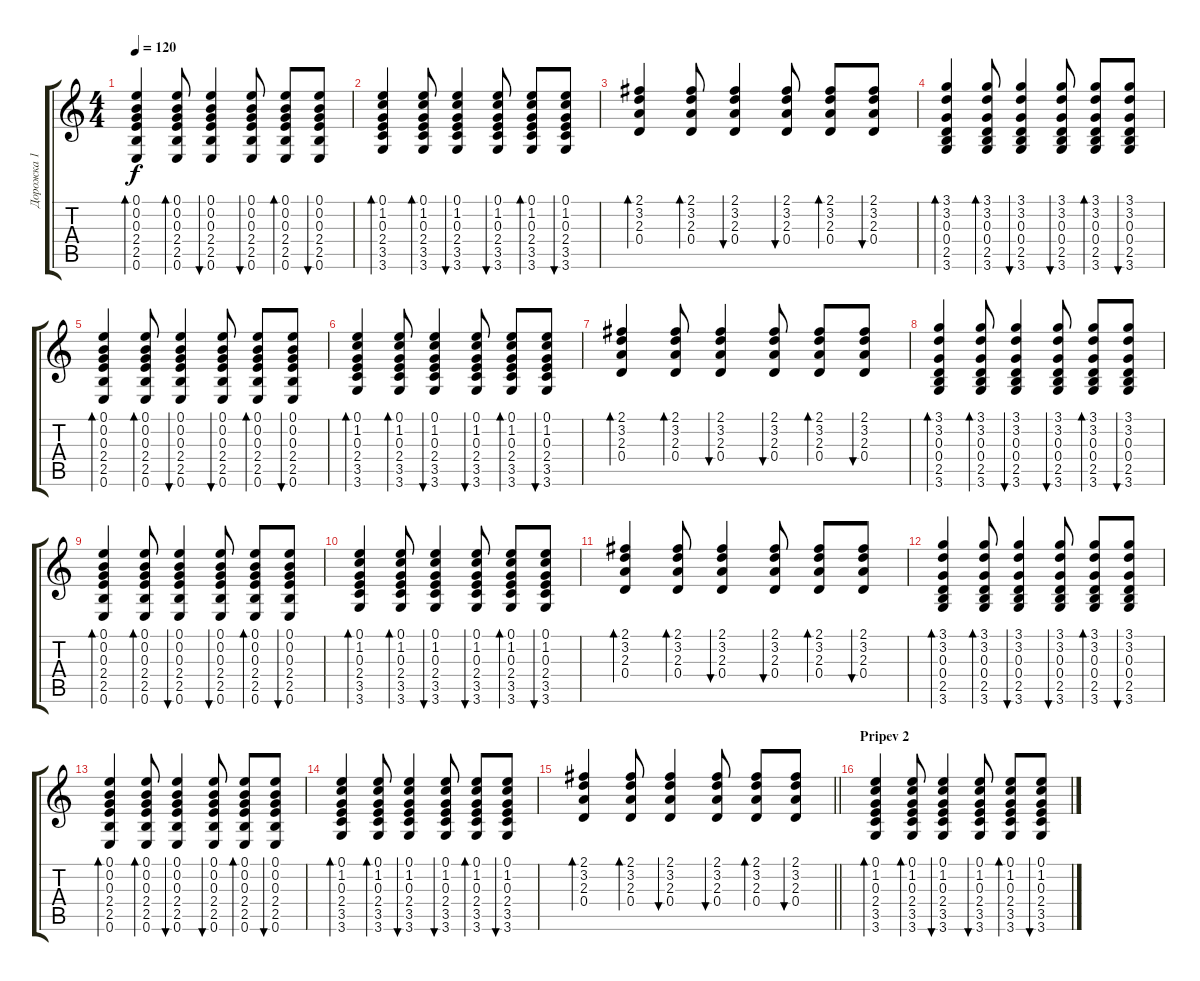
\track ("Дорожка 1" "Дорожка 1") {instrument acousticguitarsteel}
\staff {score tabs}
\tuning (E4 B3 G3 D3 A2 E2) {hide}
\ts (4 4)
\tempo 120
\clef g2
\ks c
(0.1 0.2 0.3 2.4 2.5 0.6).4{bd 60 dy f} (0.1 0.2 0.3 2.4 2.5 0.6).8{bd 60} (0.1 0.2 0.3 2.4 2.5 0.6).4{bu 60} (0.1 0.2 0.3 2.4 2.5 0.6).8{bu 60} (0.1 0.2 0.3 2.4 2.5 0.6).8{bd 60} (0.1 0.2 0.3 2.4 2.5 0.6).8{bu 60} |
(0.1 1.2 0.3 2.4 3.5 3.6).4{bd 60} (0.1 1.2 0.3 2.4 3.5 3.6).8{bd 60} (0.1 1.2 0.3 2.4 3.5 3.6).4{bu 60} (0.1 1.2 0.3 2.4 3.5 3.6).8{bu 60} (0.1 1.2 0.3 2.4 3.5 3.6).8{bd 60} (0.1 1.2 0.3 2.4 3.5 3.6).8{bu 60} |
(2.1 3.2 2.3 0.4).4{bd 60} (2.1 3.2 2.3 0.4).8{bd 60} (2.1 3.2 2.3 0.4).4{bu 60} (2.1 3.2 2.3 0.4).8{bu 60} (2.1 3.2 2.3 0.4).8{bd 60} (2.1 3.2 2.3 0.4).8{bu 60} |
(3.1 3.2 0.3 0.4 2.5 3.6).4{bd 60} (3.1 3.2 0.3 0.4 2.5 3.6).8{bd 60} (3.1 3.2 0.3 0.4 2.5 3.6).4{bu 60} (3.1 3.2 0.3 0.4 2.5 3.6).8{bu 60} (3.1 3.2 0.3 0.4 2.5 3.6).8{bd 60} (3.1 3.2 0.3 0.4 2.5 3.6).8{bu 60} |
(0.1 0.2 0.3 2.4 2.5 0.6).4{bd 60} (0.1 0.2 0.3 2.4 2.5 0.6).8{bd 60} (0.1 0.2 0.3 2.4 2.5 0.6).4{bu 60} (0.1 0.2 0.3 2.4 2.5 0.6).8{bu 60} (0.1 0.2 0.3 2.4 2.5 0.6).8{bd 60} (0.1 0.2 0.3 2.4 2.5 0.6).8{bu 60} |
(0.1 1.2 0.3 2.4 3.5 3.6).4{bd 60} (0.1 1.2 0.3 2.4 3.5 3.6).8{bd 60} (0.1 1.2 0.3 2.4 3.5 3.6).4{bu 60} (0.1 1.2 0.3 2.4 3.5 3.6).8{bu 60} (0.1 1.2 0.3 2.4 3.5 3.6).8{bd 60} (0.1 1.2 0.3 2.4 3.5 3.6).8{bu 60} |
(2.1 3.2 2.3 0.4).4{bd 60} (2.1 3.2 2.3 0.4).8{bd 60} (2.1 3.2 2.3 0.4).4{bu 60} (2.1 3.2 2.3 0.4).8{bu 60} (2.1 3.2 2.3 0.4).8{bd 60} (2.1 3.2 2.3 0.4).8{bu 60} |
(3.1 3.2 0.3 0.4 2.5 3.6).4{bd 60} (3.1 3.2 0.3 0.4 2.5 3.6).8{bd 60} (3.1 3.2 0.3 0.4 2.5 3.6).4{bu 60} (3.1 3.2 0.3 0.4 2.5 3.6).8{bu 60} (3.1 3.2 0.3 0.4 2.5 3.6).8{bd 60} (3.1 3.2 0.3 0.4 2.5 3.6).8{bu 60} |
(0.1 0.2 0.3 2.4 2.5 0.6).4{bd 60} (0.1 0.2 0.3 2.4 2.5 0.6).8{bd 60} (0.1 0.2 0.3 2.4 2.5 0.6).4{bu 60} (0.1 0.2 0.3 2.4 2.5 0.6).8{bu 60} (0.1 0.2 0.3 2.4 2.5 0.6).8{bd 60} (0.1 0.2 0.3 2.4 2.5 0.6).8{bu 60} |
(0.1 1.2 0.3 2.4 3.5 3.6).4{bd 60} (0.1 1.2 0.3 2.4 3.5 3.6).8{bd 60} (0.1 1.2 0.3 2.4 3.5 3.6).4{bu 60} (0.1 1.2 0.3 2.4 3.5 3.6).8{bu 60} (0.1 1.2 0.3 2.4 3.5 3.6).8{bd 60} (0.1 1.2 0.3 2.4 3.5 3.6).8{bu 60} |
(2.1 3.2 2.3 0.4).4{bd 60} (2.1 3.2 2.3 0.4).8{bd 60} (2.1 3.2 2.3 0.4).4{bu 60} (2.1 3.2 2.3 0.4).8{bu 60} (2.1 3.2 2.3 0.4).8{bd 60} (2.1 3.2 2.3 0.4).8{bu 60} |
(3.1 3.2 0.3 0.4 2.5 3.6).4{bd 60} (3.1 3.2 0.3 0.4 2.5 3.6).8{bd 60} (3.1 3.2 0.3 0.4 2.5 3.6).4{bu 60} (3.1 3.2 0.3 0.4 2.5 3.6).8{bu 60} (3.1 3.2 0.3 0.4 2.5 3.6).8{bd 60} (3.1 3.2 0.3 0.4 2.5 3.6).8{bu 60} |
(0.1 0.2 0.3 2.4 2.5 0.6).4{bd 60} (0.1 0.2 0.3 2.4 2.5 0.6).8{bd 60} (0.1 0.2 0.3 2.4 2.5 0.6).4{bu 60} (0.1 0.2 0.3 2.4 2.5 0.6).8{bu 60} (0.1 0.2 0.3 2.4 2.5 0.6).8{bd 60} (0.1 0.2 0.3 2.4 2.5 0.6).8{bu 60} |
(0.1 1.2 0.3 2.4 3.5 3.6).4{bd 60} (0.1 1.2 0.3 2.4 3.5 3.6).8{bd 60} (0.1 1.2 0.3 2.4 3.5 3.6).4{bu 60} (0.1 1.2 0.3 2.4 3.5 3.6).8{bu 60} (0.1 1.2 0.3 2.4 3.5 3.6).8{bd 60} (0.1 1.2 0.3 2.4 3.5 3.6).8{bu 60} |
\barLineRight lightlight
(2.1 3.2 2.3 0.4).4{bd 60} (2.1 3.2 2.3 0.4).8{bd 60} (2.1 3.2 2.3 0.4).4{bu 60} (2.1 3.2 2.3 0.4).8{bu 60} (2.1 3.2 2.3 0.4).8{bd 60} (2.1 3.2 2.3 0.4).8{bu 60} |
\section ("" "Pripev 2")
(0.1 1.2 0.3 2.4 3.5 3.6).4{bd 60} (0.1 1.2 0.3 2.4 3.5 3.6).8{bd 60} (0.1 1.2 0.3 2.4 3.5 3.6).4{bu 60} (0.1 1.2 0.3 2.4 3.5 3.6).8{bu 60} (0.1 1.2 0.3 2.4 3.5 3.6).8{bd 60} (0.1 1.2 0.3 2.4 3.5 3.6).8{bu 60}
